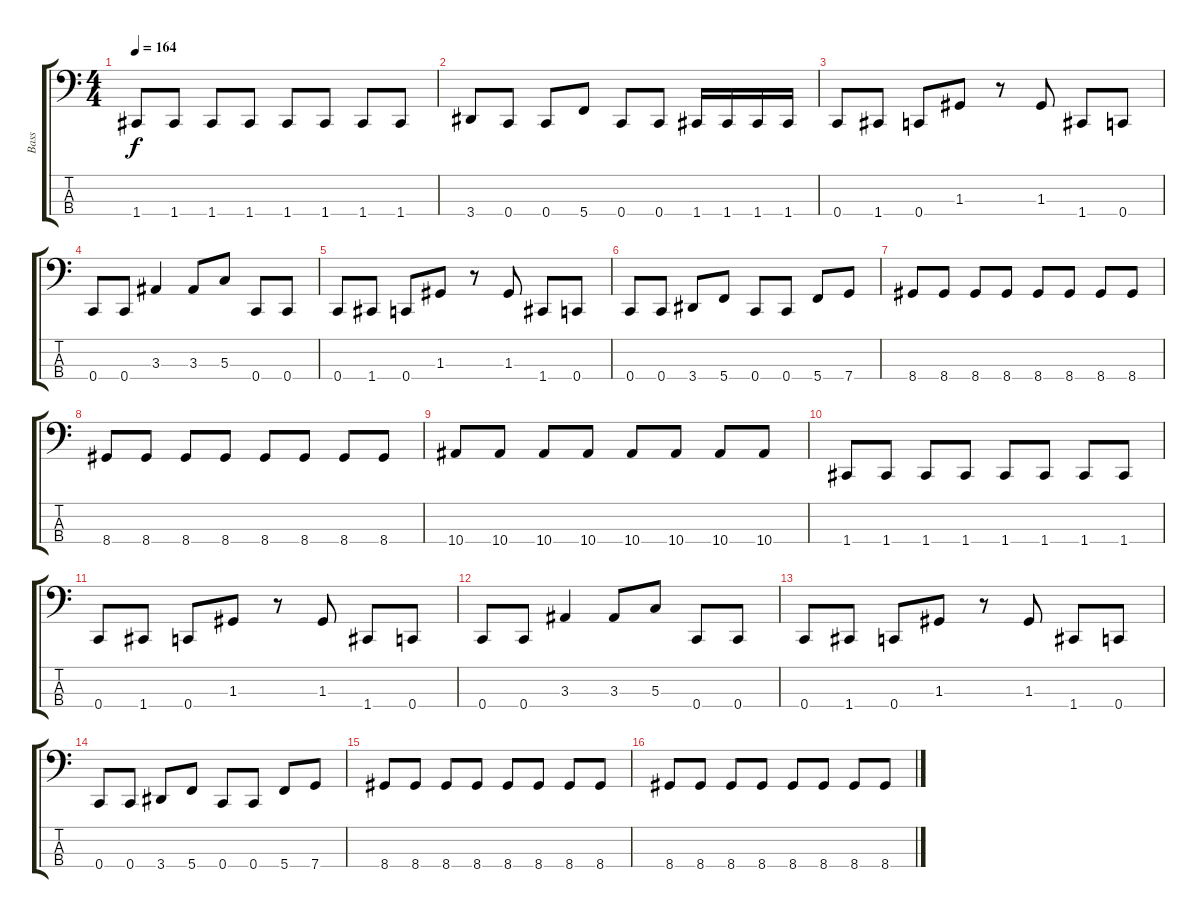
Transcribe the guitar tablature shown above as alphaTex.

\track ("Bass" "Bass") {instrument electricbasspick}
\staff {score tabs}
\tuning (F2 C2 G1 C1) {hide}
\ts (4 4)
\tempo 164
\clef f4
\ks c
1.4.8{dy f} 1.4.8 1.4.8 1.4.8 1.4.8 1.4.8 1.4.8 1.4.8 |
3.4.8 0.4.8 0.4.8 5.4.8 0.4.8 0.4.8 1.4.16 1.4.16 1.4.16 1.4.16 |
0.4.8 1.4.8 0.4.8 1.3.8 r.8 1.3.8 1.4.8 0.4.8 |
0.4.8 0.4.8 3.3.4 3.3.8 5.3.8 0.4.8 0.4.8 |
0.4.8 1.4.8 0.4.8 1.3.8 r.8 1.3.8 1.4.8 0.4.8 |
0.4.8 0.4.8 3.4.8 5.4.8 0.4.8 0.4.8 5.4.8 7.4.8 |
8.4.8 8.4.8 8.4.8 8.4.8 8.4.8 8.4.8 8.4.8 8.4.8 |
8.4.8 8.4.8 8.4.8 8.4.8 8.4.8 8.4.8 8.4.8 8.4.8 |
10.4.8 10.4.8 10.4.8 10.4.8 10.4.8 10.4.8 10.4.8 10.4.8 |
1.4.8 1.4.8 1.4.8 1.4.8 1.4.8 1.4.8 1.4.8 1.4.8 |
0.4.8 1.4.8 0.4.8 1.3.8 r.8 1.3.8 1.4.8 0.4.8 |
0.4.8 0.4.8 3.3.4 3.3.8 5.3.8 0.4.8 0.4.8 |
0.4.8 1.4.8 0.4.8 1.3.8 r.8 1.3.8 1.4.8 0.4.8 |
0.4.8 0.4.8 3.4.8 5.4.8 0.4.8 0.4.8 5.4.8 7.4.8 |
8.4.8 8.4.8 8.4.8 8.4.8 8.4.8 8.4.8 8.4.8 8.4.8 |
8.4.8 8.4.8 8.4.8 8.4.8 8.4.8 8.4.8 8.4.8 8.4.8
